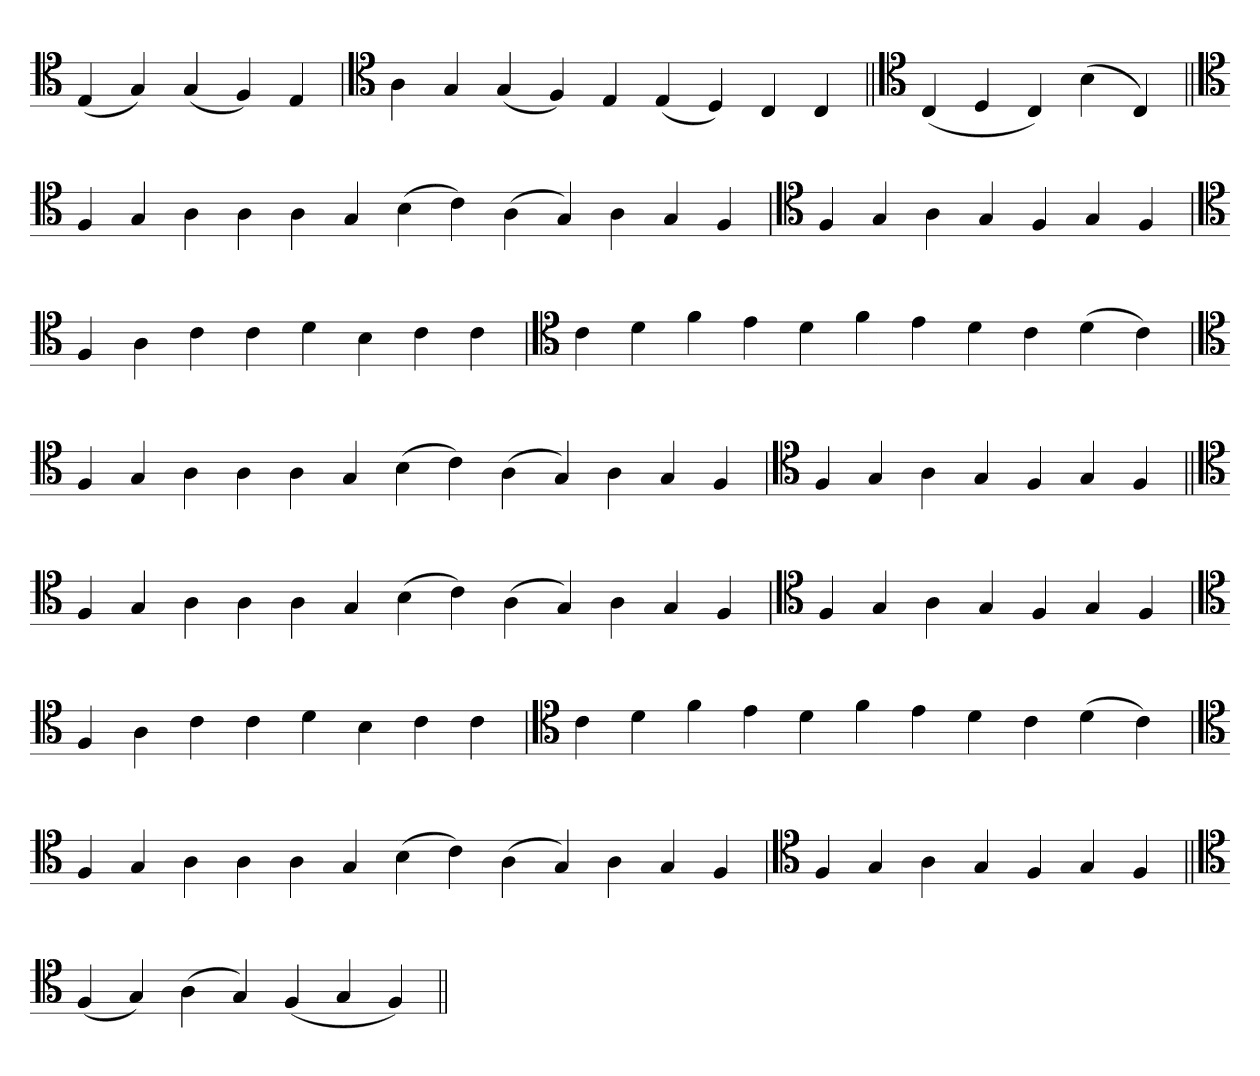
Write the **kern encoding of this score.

**kern
*part1
*staff1
*clefC4
=
(4E
4G)
(4G
4F)
4E
=`
*clefC4
4A
4G
(4G
4F)
4E
(4E
4D)
4C
4C
=||
*clefC4
(4C
4D
4C)
(4B
4C)
=||
*clefC4
4F
4G
4A
4A
4A
4G
(4B
4c)
(4A
4G)
4A
4G
4F
=`
*clefC4
4F
4G
4A
4G
4F
4G
4F
='
*clefC4
4F
4A
4c
4c
4d
4B
4c
4c
=`
*clefC4
4c
4d
4f
4e
4d
4f
4e
4d
4c
(4d
4c)
=
*clefC4
4F
4G
4A
4A
4A
4G
(4B
4c)
(4A
4G)
4A
4G
4F
=`
*clefC4
4F
4G
4A
4G
4F
4G
4F
=||
*clefC4
4F
4G
4A
4A
4A
4G
(4B
4c)
(4A
4G)
4A
4G
4F
=`
*clefC4
4F
4G
4A
4G
4F
4G
4F
='
*clefC4
4F
4A
4c
4c
4d
4B
4c
4c
=`
*clefC4
4c
4d
4f
4e
4d
4f
4e
4d
4c
(4d
4c)
=
*clefC4
4F
4G
4A
4A
4A
4G
(4B
4c)
(4A
4G)
4A
4G
4F
=`
*clefC4
4F
4G
4A
4G
4F
4G
4F
=||
*clefC4
(4F
4G)
(4A
4G)
(4F
4G
4F)
=||
*-
